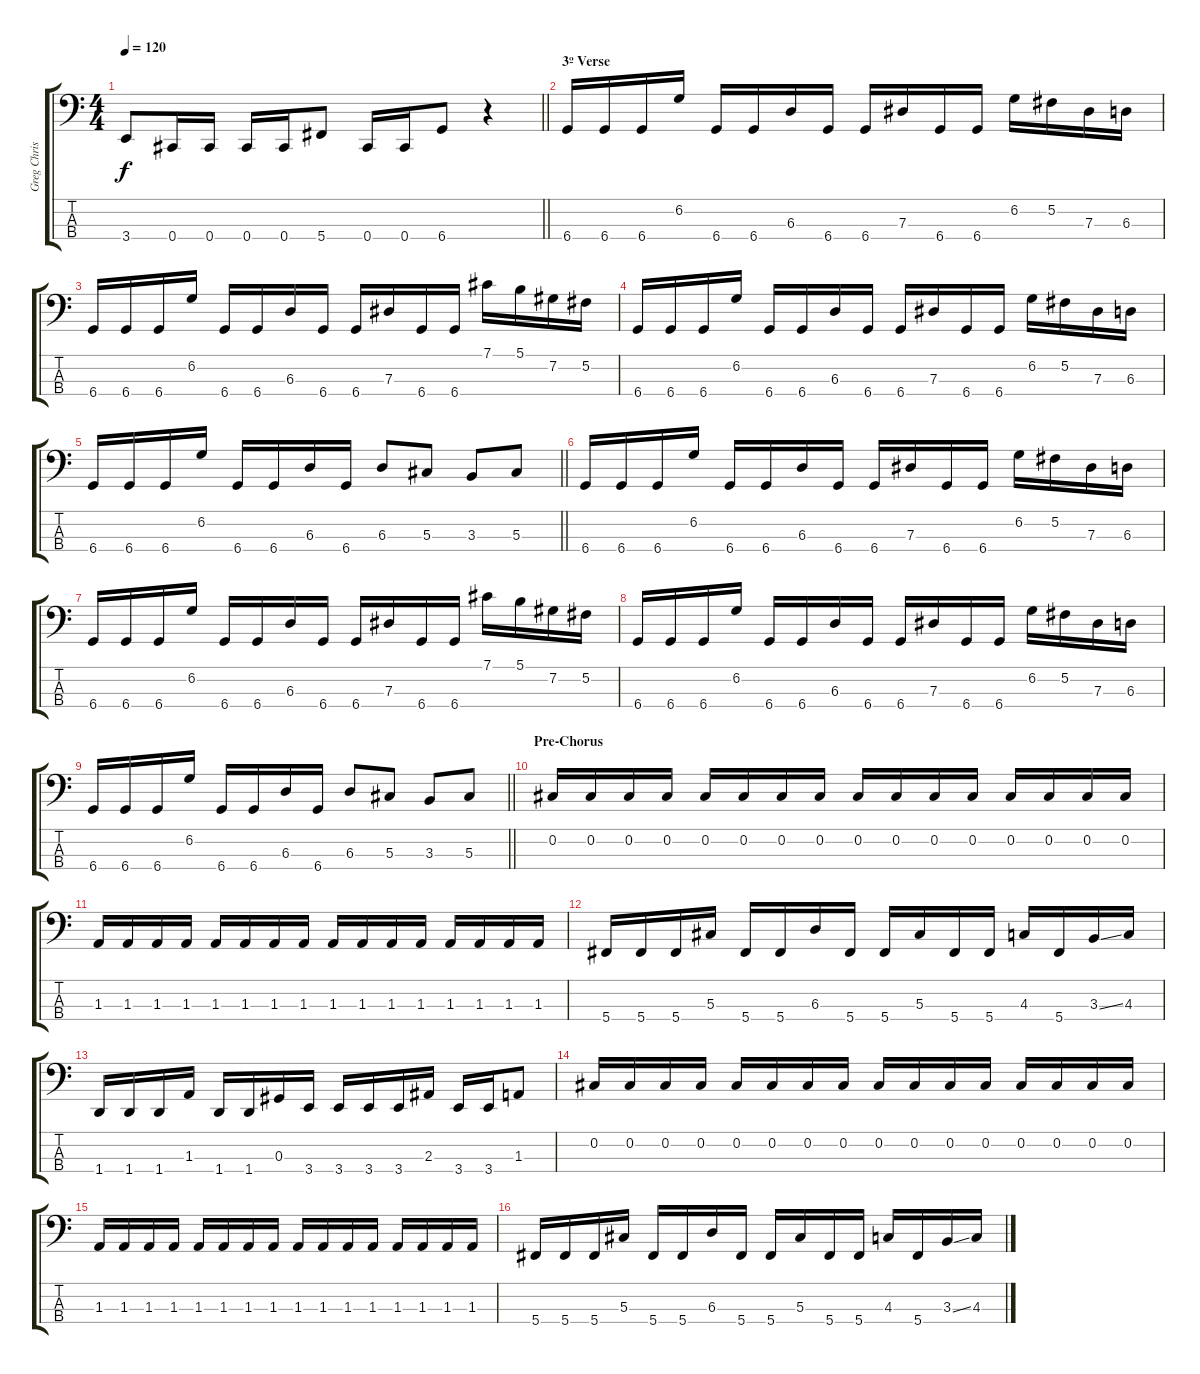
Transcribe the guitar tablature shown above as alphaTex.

\track ("Greg Christian" "Greg Chris") {instrument electricbassfinger}
\staff {score tabs}
\tuning (Gb2 Db2 Ab1 Db1) {hide}
\ts (4 4)
\tempo 120
\clef f4
\barLineRight lightlight
\ks c
3.4.8{dy f} 0.4.16 0.4.16 0.4.16 0.4.16 5.4.8 0.4.16 0.4.16 6.4.8 r.4 |
\section ("" "3º Verse")
6.4.16 6.4.16 6.4.16 6.2.16 6.4.16 6.4.16 6.3.16 6.4.16 6.4.16 7.3.16 6.4.16 6.4.16 6.2.16 5.2.16 7.3.16 6.3.16 |
6.4.16 6.4.16 6.4.16 6.2.16 6.4.16 6.4.16 6.3.16 6.4.16 6.4.16 7.3.16 6.4.16 6.4.16 7.1.16 5.1.16 7.2.16 5.2.16 |
6.4.16 6.4.16 6.4.16 6.2.16 6.4.16 6.4.16 6.3.16 6.4.16 6.4.16 7.3.16 6.4.16 6.4.16 6.2.16 5.2.16 7.3.16 6.3.16 |
\barLineRight lightlight
6.4.16 6.4.16 6.4.16 6.2.16 6.4.16 6.4.16 6.3.16 6.4.16 6.3.8 5.3.8 3.3.8 5.3.8 |
6.4.16 6.4.16 6.4.16 6.2.16 6.4.16 6.4.16 6.3.16 6.4.16 6.4.16 7.3.16 6.4.16 6.4.16 6.2.16 5.2.16 7.3.16 6.3.16 |
6.4.16 6.4.16 6.4.16 6.2.16 6.4.16 6.4.16 6.3.16 6.4.16 6.4.16 7.3.16 6.4.16 6.4.16 7.1.16 5.1.16 7.2.16 5.2.16 |
6.4.16 6.4.16 6.4.16 6.2.16 6.4.16 6.4.16 6.3.16 6.4.16 6.4.16 7.3.16 6.4.16 6.4.16 6.2.16 5.2.16 7.3.16 6.3.16 |
\barLineRight lightlight
6.4.16 6.4.16 6.4.16 6.2.16 6.4.16 6.4.16 6.3.16 6.4.16 6.3.8 5.3.8 3.3.8 5.3.8 |
\section ("" "Pre-Chorus")
0.2.16 0.2.16 0.2.16 0.2.16 0.2.16 0.2.16 0.2.16 0.2.16 0.2.16 0.2.16 0.2.16 0.2.16 0.2.16 0.2.16 0.2.16 0.2.16 |
1.3.16 1.3.16 1.3.16 1.3.16 1.3.16 1.3.16 1.3.16 1.3.16 1.3.16 1.3.16 1.3.16 1.3.16 1.3.16 1.3.16 1.3.16 1.3.16 |
5.4.16 5.4.16 5.4.16 5.3.16 5.4.16 5.4.16 6.3.16 5.4.16 5.4.16 5.3.16 5.4.16 5.4.16 4.3.16 5.4.16 3.3{ss}.16 4.3.16 |
1.4.16 1.4.16 1.4.16 1.3.16 1.4.16 1.4.16 0.3.16 3.4.16 3.4.16 3.4.16 3.4.16 2.3.16 3.4.16 3.4.16 1.3.8 |
0.2.16 0.2.16 0.2.16 0.2.16 0.2.16 0.2.16 0.2.16 0.2.16 0.2.16 0.2.16 0.2.16 0.2.16 0.2.16 0.2.16 0.2.16 0.2.16 |
1.3.16 1.3.16 1.3.16 1.3.16 1.3.16 1.3.16 1.3.16 1.3.16 1.3.16 1.3.16 1.3.16 1.3.16 1.3.16 1.3.16 1.3.16 1.3.16 |
5.4.16 5.4.16 5.4.16 5.3.16 5.4.16 5.4.16 6.3.16 5.4.16 5.4.16 5.3.16 5.4.16 5.4.16 4.3.16 5.4.16 3.3{ss}.16 4.3.16
